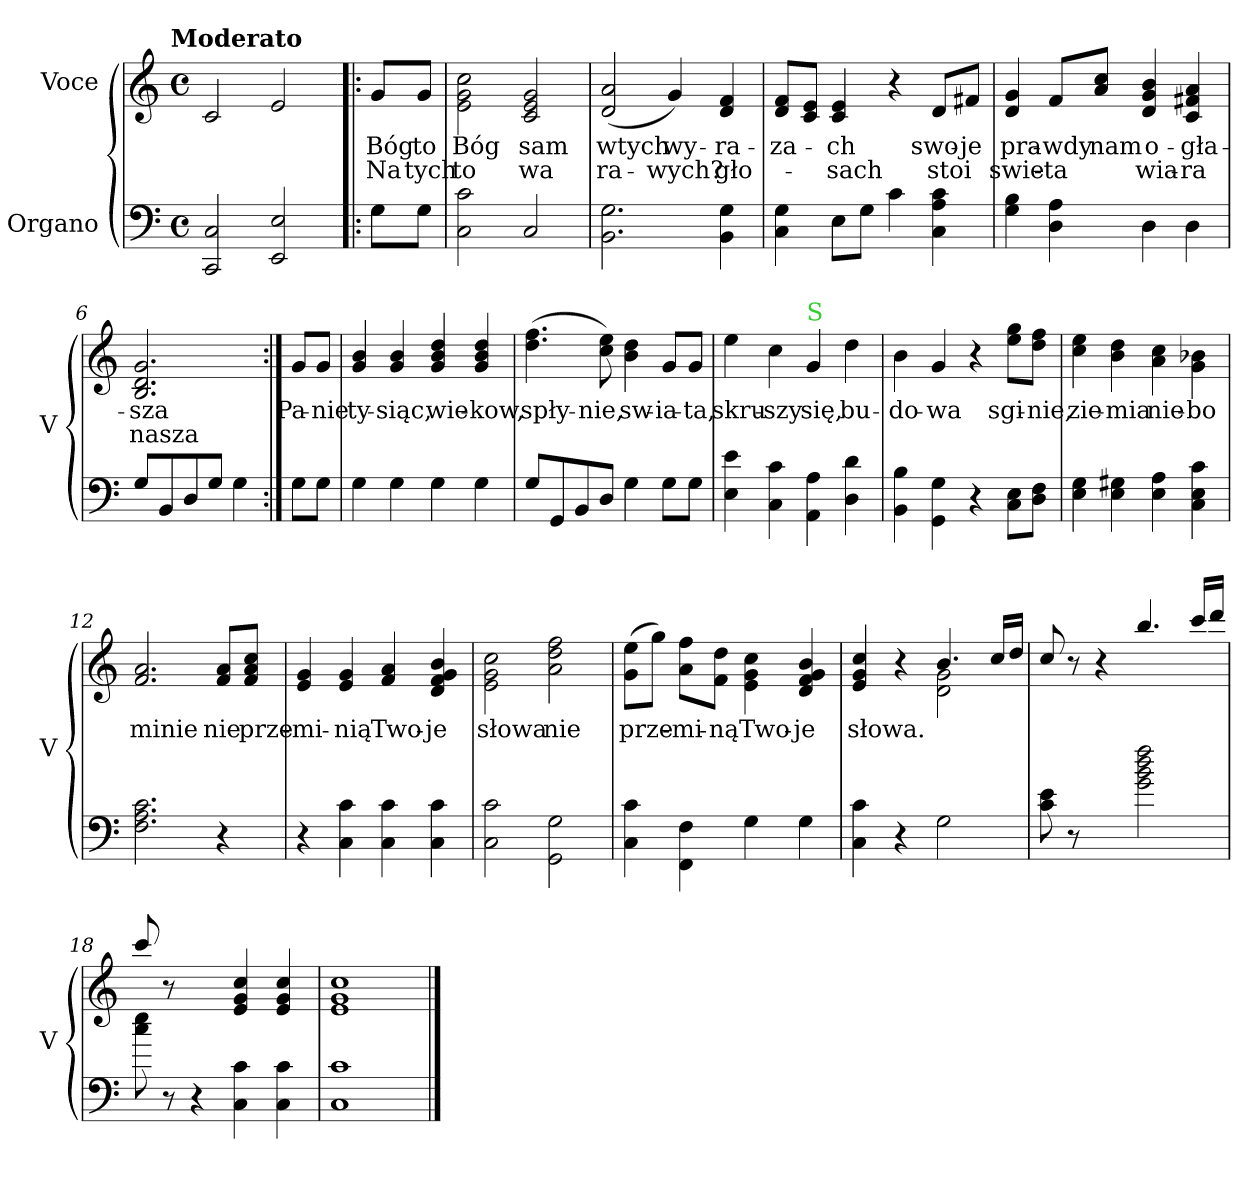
**kern	**kern	**text	**text
*part2	*part1	*part1	*part1
*staff2	*staff1	*staff1	*staff1
*I"Organo	*I"Voce	*	*
*	*I'V	*	*
*clefF4	*clefG2	*	*
*k[]	*k[]	*	*
*C:	*C:	*	*
!!LO:TX:omd:t=Moderato
*M4/4	*M4/4	*	*
*met(c)	*met(c)	*	*
*MM92	*MM92	*	*
=1	=1	=1	=1
2CC/ 2C/	2c/	.	.
2EE/ 2E/	2e/	.	.
=!|:	=!|:	=!|:	=!|:
8G\L	8g/L	Bóg	Na
8G\J	8g/J	to	tych
=2	=2	=2	=2
2C\ 2c\	2e\ 2g\ 2cc\	Bóg	to
2C/	2c/ 2e/ 2g/	sam	wa
=3	=3	=3	=3
2.BB\ 2.G\	(>2d/ 2a/	wtych	ra-
.	4g/)	wy-	-wych?
4BB\ 4G\	4d/ 4f/	-ra-	gło-
=4	=4	=4	=4
4C\ 4G\	8d/ 8f/L	-za-	.
.	8c/ 8e/J	.	.
8E\L	4c/ 4e/	-ch	-sach
8G\J	.	.	.
4c\	4r	.	.
4C\ 4A\ 4c\	8d/L	swo-	stoi
.	8f#X/J	-je	.
=5	=5	=5	=5
4G\ 4B\	4d/ 4g/	pra-	swie-
4D\ 4A\	8f/L	-wdy	-ta
.	8a/ 8cc/J	nam	.
4D\	4d/ 4g/ 4b/	o-	wia-
4D\	4c/ 4f#X/ 4a/	-gła-	-ra
=6	=6	=6	=6
8G/L	2.B/ 2.d/ 2.g/	-sza	nasza
8BB/	.	.	.
8D/	.	.	.
8G/J	.	.	.
4G\	.	.	.
=:|!	=:|!	=:|!	=:|!
8G\L	8g/L	Pa-	.
8G\J	8g/J	-nie	.
=7	=7	=7	=7
4G\	4g/ 4b/	ty-	.
4G\	4g/ 4b/	-siąc,	.
4G\	4g/ 4b/ 4dd/	wie-	.
4G\	4g/ 4b/ 4dd/	-kow,	.
=8	=8	=8	=8
8G/L	(>4.dd\ 4.ff\	spły-	.
8GG/	.	.	.
8BB/	.	.	.
8D/J	8cc\ 8ee\)	-nie,	.
4G\	4b\ 4dd\	sw-	.
8G\L	8g/L	-ia-	.
8G\J	8g/J	-ta,	.
=9	=9	=9	=9
4E\ 4e\	4ee\	skru-	.
4C\ 4c\	4cc\	-szy	.
!	!LO:TX:a:color=limegreen:t=S	!	!
4AA\ 4A\	4g/	się,	.
4D\ 4d\	4dd\	bu-	.
=10	=10	=10	=10
4BB\ 4B\	4b\	-do-	.
4GG\ 4G\	4g/	-wa	.
4r	4r	.	.
8C\ 8E\L	8ee\ 8gg\L	sgi-	.
8D\ 8F\J	8dd\ 8ff\J	-nie,	.
=11	=11	=11	=11
4E\ 4G\	4cc\ 4ee\	zie-	.
4E\ 4G#X\	4b\ 4dd\	-mia	.
4E\ 4A\	4a\ 4cc\	nie-	.
4C\ 4E\ 4c\	4g\ 4b-X\	-bo	.
=12	=12	=12	=12
2.F\ 2.A\ 2.c\	2.f/ 2.a/	minie	.
4r	8f/ 8a/L	nie	.
.	8f/ 8a/ 8cc/J	prze-	.
=13	=13	=13	=13
4r	4e/ 4g/	-mi-	.
4C\ 4c\	4e/ 4g/	-nią	.
4C\ 4c\	4f/ 4a/	Two-	.
4C\ 4c\	4d/ 4f/ 4g/ 4b/	-je	.
=14	=14	=14	=14
2C\ 2c\	2e\ 2g\ 2cc\	słowa	.
2GG\ 2G\	2a\ 2dd\ 2ff\	nie	.
=15	=15	=15	=15
4C\ 4c\	(>8g\ 8ee\L	prze-	.
.	8gg\J)	.	.
4FF\ 4F\	8a\ 8ff\L	-mi-	.
.	8f\ 8dd\J	-ną	.
4G\	4e\ 4g\ 4cc\	Two-	.
4G\	4d/ 4f/ 4g/ 4b/	-je	.
=16	=16	=16	=16
*	*^	*	*
4C\ 4c\	4e/ 4g/ 4cc/	2ryy	słowa.	.
4r	4r	.	.	.
2G\	4.b/	2d\ 2g\	.	.
.	16cc/LL	.	.	.
.	16dd/JJ	.	.	.
*	*v	*v	*	*
=17	=17	=17	=17
8c\ 8e\	8cc/	.	.
8r	8r	.	.
4ryy	4r	.	.
2g\ 2b\ 2dd\ 2ff\	4.bb/	.	.
.	16ccc/LL	.	.
.	16ddd/JJ	.	.
=18	=18	=18	=18
8cc\ 8ee\	8ccc/	.	.
8r	8r	.	.
4r	4ryy	.	.
4C\ 4c\	4e/ 4g/ 4cc/	.	.
4C\ 4c\	4e/ 4g/ 4cc/	.	.
=19	=19	=19	=19
1C\ 1c\	1e/ 1g/ 1cc/	.	.
==	==	==	==
*-	*-	*-	*-
